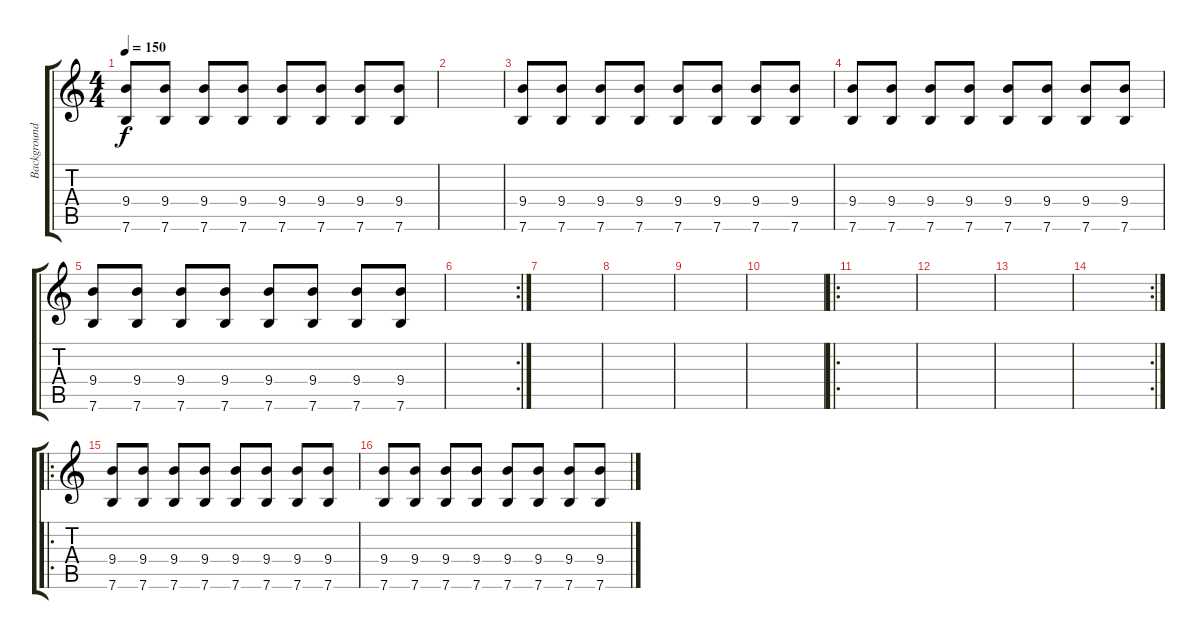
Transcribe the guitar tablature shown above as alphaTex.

\track ("Background" "Background") {instrument distortionguitar}
\staff {score tabs}
\tuning (E4 B3 G3 D3 A2 E2) {hide}
\ts (4 4)
\tempo 150
\clef g2
\ks c
(9.4 7.6).8{dy f} (9.4 7.6).8 (9.4 7.6).8 (9.4 7.6).8 (9.4 7.6).8 (9.4 7.6).8 (9.4 7.6).8 (9.4 7.6).8 |
|
(9.4 7.6).8 (9.4 7.6).8 (9.4 7.6).8 (9.4 7.6).8 (9.4 7.6).8 (9.4 7.6).8 (9.4 7.6).8 (9.4 7.6).8 |
(9.4 7.6).8 (9.4 7.6).8 (9.4 7.6).8 (9.4 7.6).8 (9.4 7.6).8 (9.4 7.6).8 (9.4 7.6).8 (9.4 7.6).8 |
(9.4 7.6).8 (9.4 7.6).8 (9.4 7.6).8 (9.4 7.6).8 (9.4 7.6).8 (9.4 7.6).8 (9.4 7.6).8 (9.4 7.6).8 |
\rc 2
|
|
|
|
|
\ro
|
|
|
\rc 2
|
\ro
(9.4 7.6).8 (9.4 7.6).8 (9.4 7.6).8 (9.4 7.6).8 (9.4 7.6).8 (9.4 7.6).8 (9.4 7.6).8 (9.4 7.6).8 |
(9.4 7.6).8 (9.4 7.6).8 (9.4 7.6).8 (9.4 7.6).8 (9.4 7.6).8 (9.4 7.6).8 (9.4 7.6).8 (9.4 7.6).8
